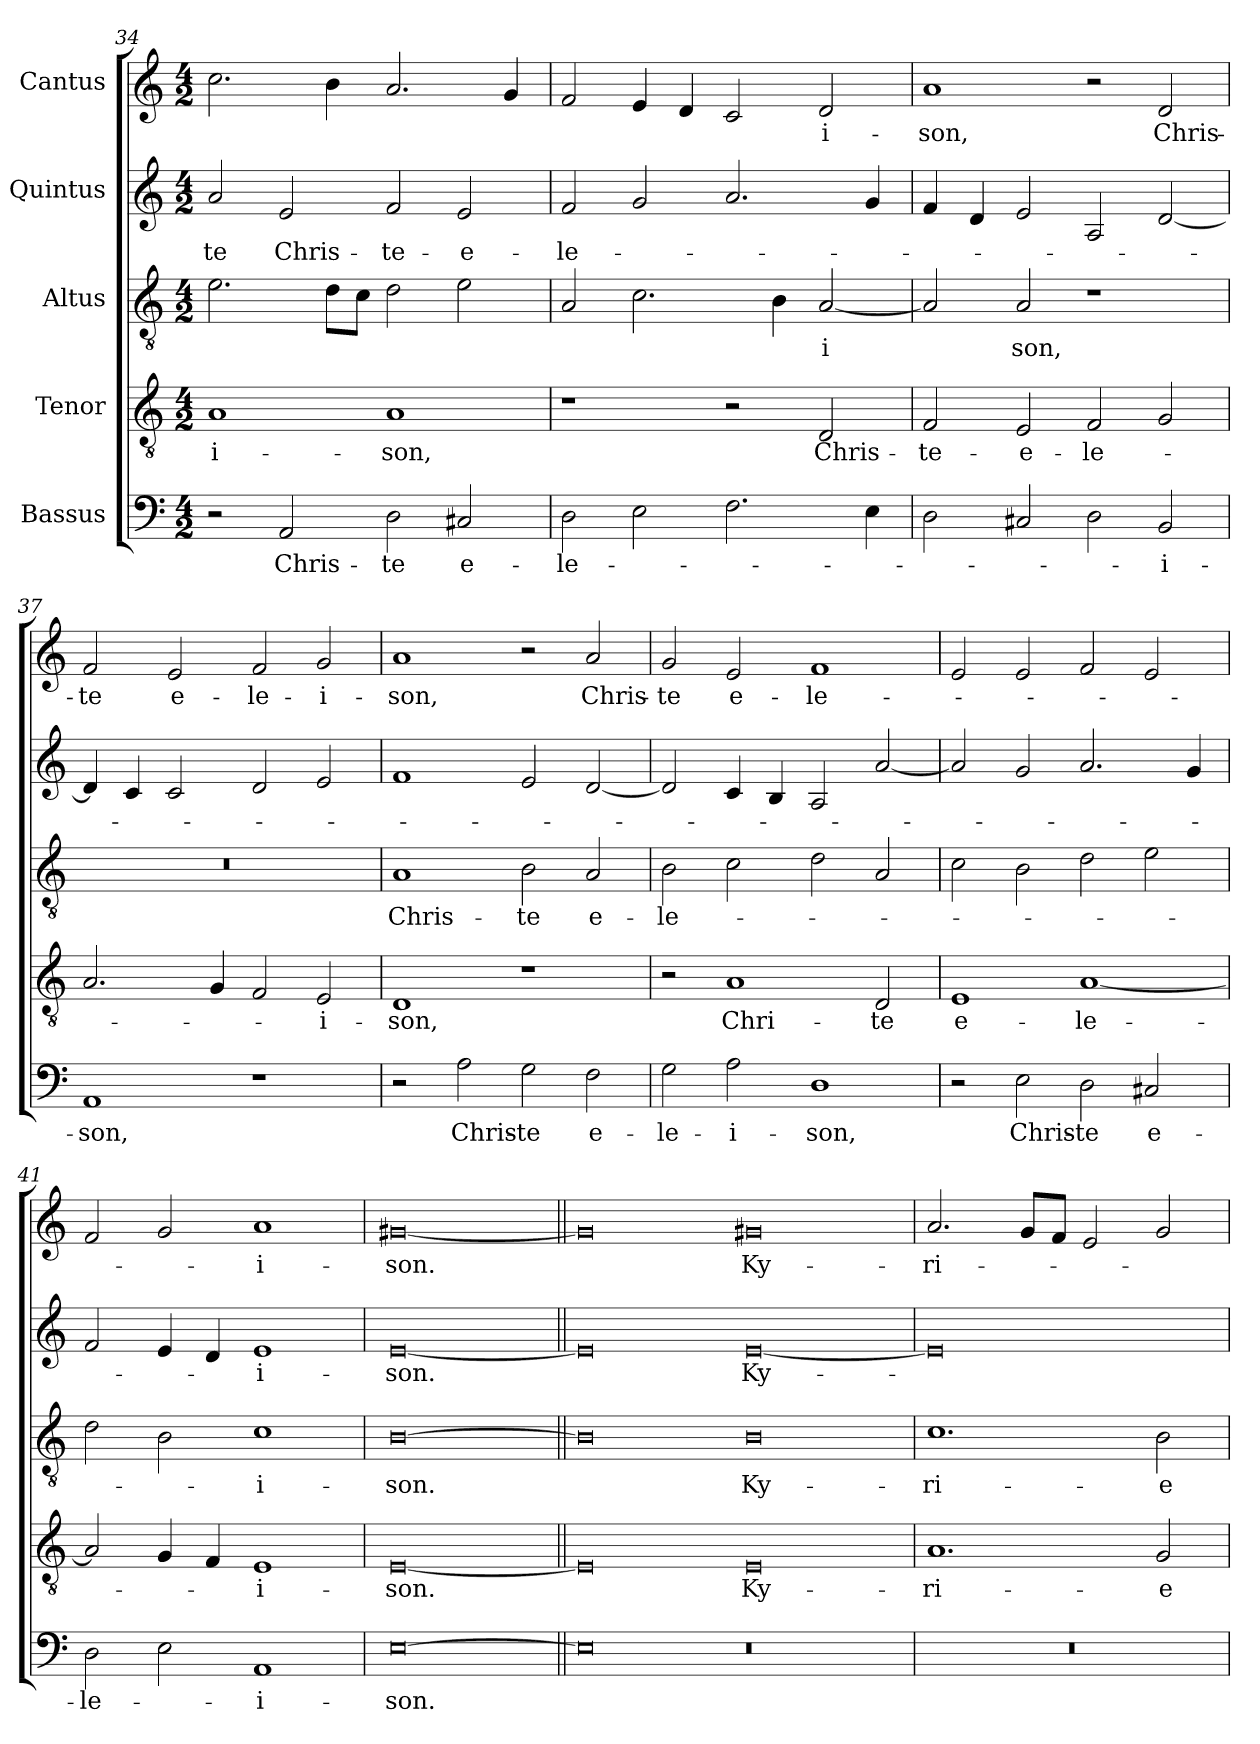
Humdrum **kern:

**kern	**text	**kern	**text	**kern	**text	**kern	**text	**kern	**text
*part5	*part5	*part4	*part4	*part3	*part3	*part2	*part2	*part1	*part1
*staff5	*staff5	*staff4	*staff4	*staff3	*staff3	*staff2	*staff2	*staff1	*staff1
*I"Bassus	*	*I"Tenor	*	*I"Altus	*	*I"Quintus	*	*I"Cantus	*
*clefF4	*	*clefGv2	*	*clefGv2	*	*clefG2	*	*clefG2	*
*k[]	*	*k[]	*	*k[]	*	*k[]	*	*k[]	*
*M4/2	*	*M4/2	*	*M4/2	*	*M4/2	*	*M4/2	*
=34	=34	=34	=34	=34	=34	=34	=34	=34	=34
2r	.	1A/	-i-	2.e\	.	2a/	-te	2.cc\	.
2AA/	Chris-	.	.	.	.	2e/	Chris-	.	.
.	.	.	.	8d\L	.	.	.	4b\	.
.	.	.	.	8c\J	.	.	.	.	.
2D\	-te	1A/	-son,	2d\	.	2f/	-te-	2.a/	.
2C#X/	e-	.	.	2e\	.	2e/	-e-	.	.
.	.	.	.	.	.	.	.	4g/	.
=35	=35	=35	=35	=35	=35	=35	=35	=35	=35
2D\	-le-	1r	.	2A/	.	2f/	-le-	2f/	.
2E\	.	.	.	2.c\	.	2g/	.	4e/	.
.	.	.	.	.	.	.	.	4d/	.
2.F\	.	2r	.	.	.	2.a/	.	2c/	.
.	.	.	.	4B\	.	.	.	.	.
.	.	2D/	Chris-	[2A/	-i	.	.	2d/	-i-
4E\	.	.	.	.	.	4g/	.	.	.
=36	=36	=36	=36	=36	=36	=36	=36	=36	=36
2D\	.	2F/	-te-	2A/]	.	4f/	.	1a/	-son,
.	.	.	.	.	.	4d/	.	.	.
2C#X/	.	2E/	-e-	2A/	son,	2e/	.	.	.
2D\	.	2F/	-le-	1r	.	2A/	.	2r	.
2BB/	-i-	2G/	.	.	.	[2d/	.	2d/	Chris-
=37	=37	=37	=37	=37	=37	=37	=37	=37	=37
1AA/	-son,	2.A/	.	0r	.	4d/]	.	2f/	-te
.	.	.	.	.	.	4c/	.	.	.
.	.	.	.	.	.	2c/	.	2e/	e-
.	.	4G/	.	.	.	.	.	.	.
1r	.	2F/	.	.	.	2d/	.	2f/	-le-
.	.	2E/	-i-	.	.	2e/	.	2g/	-i-
=38	=38	=38	=38	=38	=38	=38	=38	=38	=38
2r	.	1D/	-son,	1A/	Chris-	1f/	.	1a/	-son,
2A\	Chris-	.	.	.	.	.	.	.	.
2G\	-te	1r	.	2B\	-te	2e/	.	2r	.
2F\	e-	.	.	2A/	e-	[2d/	.	2a/	Chris-
=39	=39	=39	=39	=39	=39	=39	=39	=39	=39
2G\	-le-	2r	.	2B\	-le-	2d/]	.	2g/	-te
2A\	-i-	1A/	Chri-	2c\	.	4c/	.	2e/	e-
.	.	.	.	.	.	4B/	.	.	.
1D\	-son,	.	.	2d\	.	2A/	.	1f/	-le-
.	.	2D/	-te	2A/	.	[2a/	.	.	.
=40	=40	=40	=40	=40	=40	=40	=40	=40	=40
2r	.	1E/	e-	2c\	.	2a/]	.	2e/	.
2E\	Chris-	.	.	2B\	.	2g/	.	2e/	.
2D\	-te	[1A/	-le-	2d\	.	2.a/	.	2f/	.
2C#X/	e-	.	.	2e\	.	.	.	2e/	.
.	.	.	.	.	.	4g/	.	.	.
=41	=41	=41	=41	=41	=41	=41	=41	=41	=41
2D\	-le-	2A/]	.	2d\	.	2f/	.	2f/	.
2E\	.	4G/	.	2B\	.	4e/	.	2g/	.
.	.	4F/	.	.	.	4d/	.	.	.
1AA/	-i-	1E/	-i-	1c\	-i-	1e/	-i-	1a/	-i-
=42	=42	=42	=42	=42	=42	=42	=42	=42	=42
[0E\	-son.	[0E/	-son.	[0B\	-son.	[0e/	-son.	[0g#X/	-son.
=43||	=43||	=43||	=43||	=43||	=43||	=43||	=43||	=43||	=43||
0E\]	.	0E/]	.	0B\]	.	0e/]	.	0g#/]	.
0r	.	0E/	Ky-	0B\	Ky-	[0e/	Ky-	0g#X/	Ky-
=44	=44	=44	=44	=44	=44	=44	=44	=44	=44
0r	.	1.A/	-ri-	1.c\	-ri-	0e/]	.	2.a/	-ri-
.	.	.	.	.	.	.	.	8g/L	.
.	.	.	.	.	.	.	.	8f/J	.
.	.	.	.	.	.	.	.	2e/	.
.	.	2G/	-e	2B\	-e	.	.	2g/	.
=	=	=	=	=	=	=	=	=	=
*-	*-	*-	*-	*-	*-	*-	*-	*-	*-
